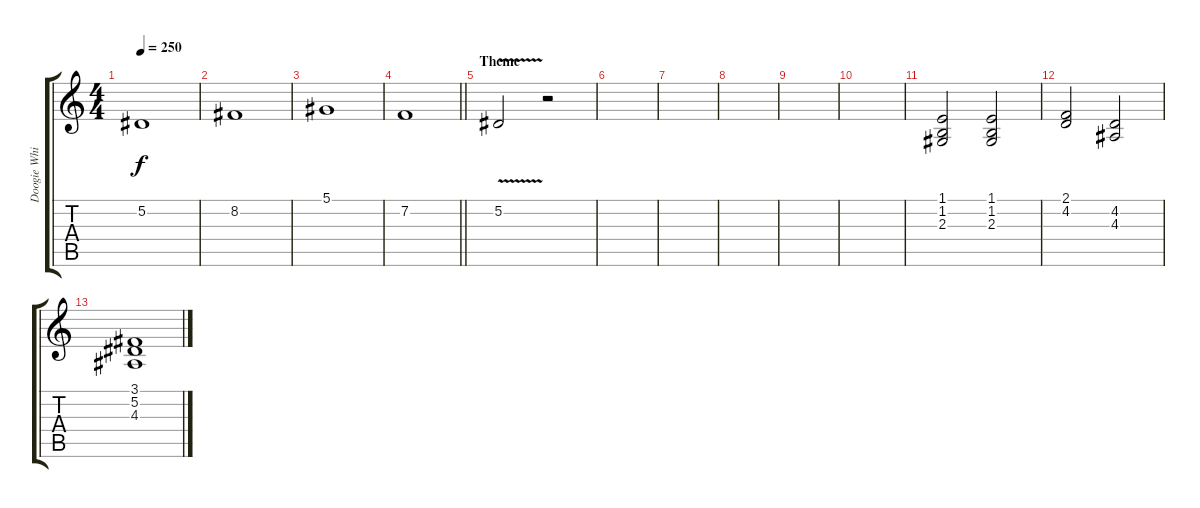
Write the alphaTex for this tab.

\track ("Doogie White" "Doogie Whi") {instrument lead2sawtooth}
\staff {score tabs}
\tuning (Eb4 Bb3 Gb3 Db3 Ab2 Eb2) {hide}
\ts (4 4)
\tempo 250
\clef g2
\ks c
5.2.1{dy f} |
8.2.1 |
5.1.1 |
\barLineRight lightlight
7.2.1 |
\section ("" "Theme")
5.2{v}.2 r.2 |
|
|
|
|
|
(1.1 1.2 2.3).2 (1.1 1.2 2.3).2 |
(2.1 4.2).2 (4.2 4.3).2 |
(3.1 5.2 4.3).1
